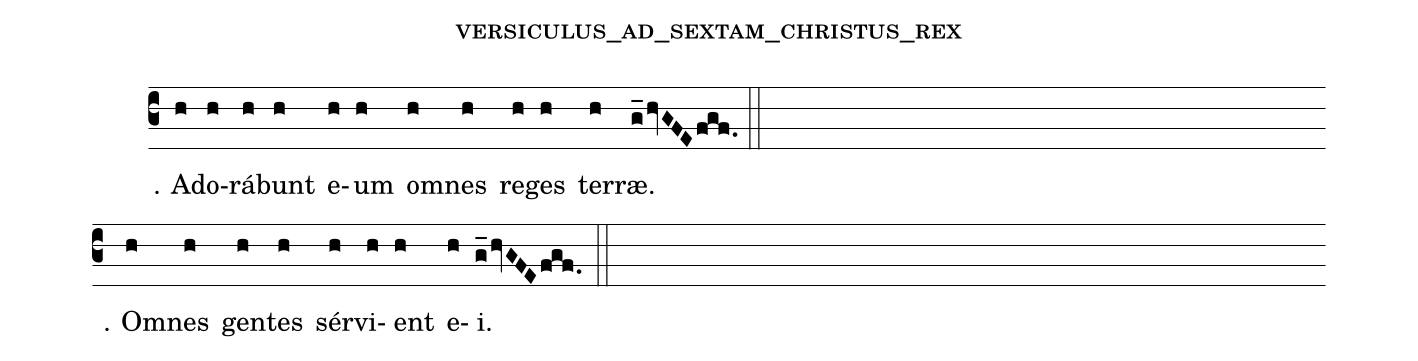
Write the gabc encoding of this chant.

name:versiculus_ad_sextam_christus_rex;
%%
(c3)℣. Ad(h)o(h)rá(h)bunt(h) e(h)um(h) o(h)mnes(h) re(h)ges(h) ter(h)ræ.(g_hvGFEfgf.) (::) (Z-)
℟. O(h)mnes(h) gen(h)tes(h) sér(h)vi(h)ent(h) e(h)i.(g_hvGFEfgf.) (::)
